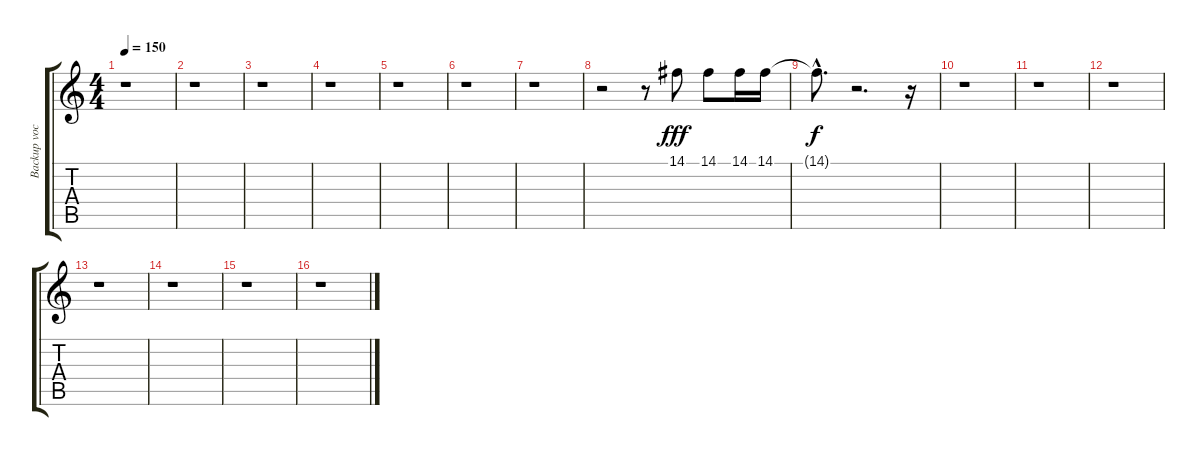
\track ("Backup vocals" "Backup voc") {instrument recorder}
\staff {score tabs}
\tuning (E4 B3 G3 D3 A2 E2) {hide}
\ts (4 4)
\tempo 150
\clef g2
\ks c
r.1{dy f} |
r.1 |
r.1 |
r.1 |
r.1 |
r.1 |
r.1 |
r.2 r.8 14.1.8{dy fff} 14.1.8 14.1.16 14.1.16 |
14.1{hac t}.8{d dy f} r.2{d} r.16 |
r.1 |
r.1 |
r.1 |
r.1 |
r.1 |
r.1 |
r.1
